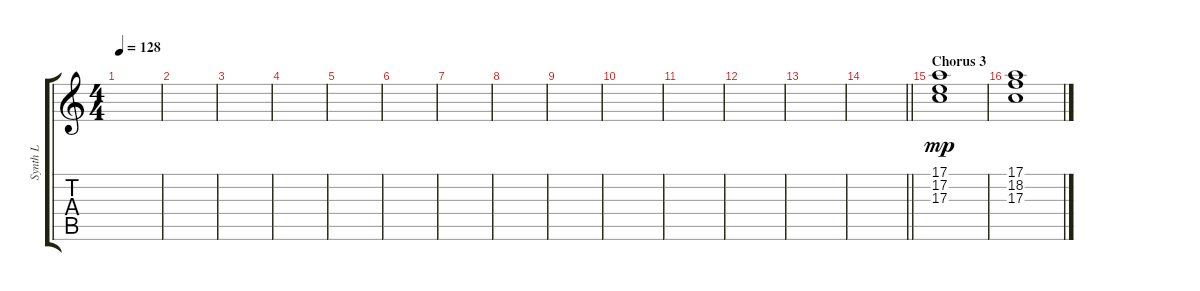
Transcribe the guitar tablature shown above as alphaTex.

\track ("Synth L" "Synth L") {instrument stringensemble1}
\staff {score tabs}
\tuning (E4 B3 G3 D3 A2 E2) {hide}
\ts (4 4)
\tempo 128
\clef g2
\ks c
|
|
|
|
|
|
|
|
|
|
|
|
|
\barLineRight lightlight
|
\section ("" "Chorus 3")
(17.1 17.2 17.3).1{dy mp} |
(17.1 18.2 17.3).1
